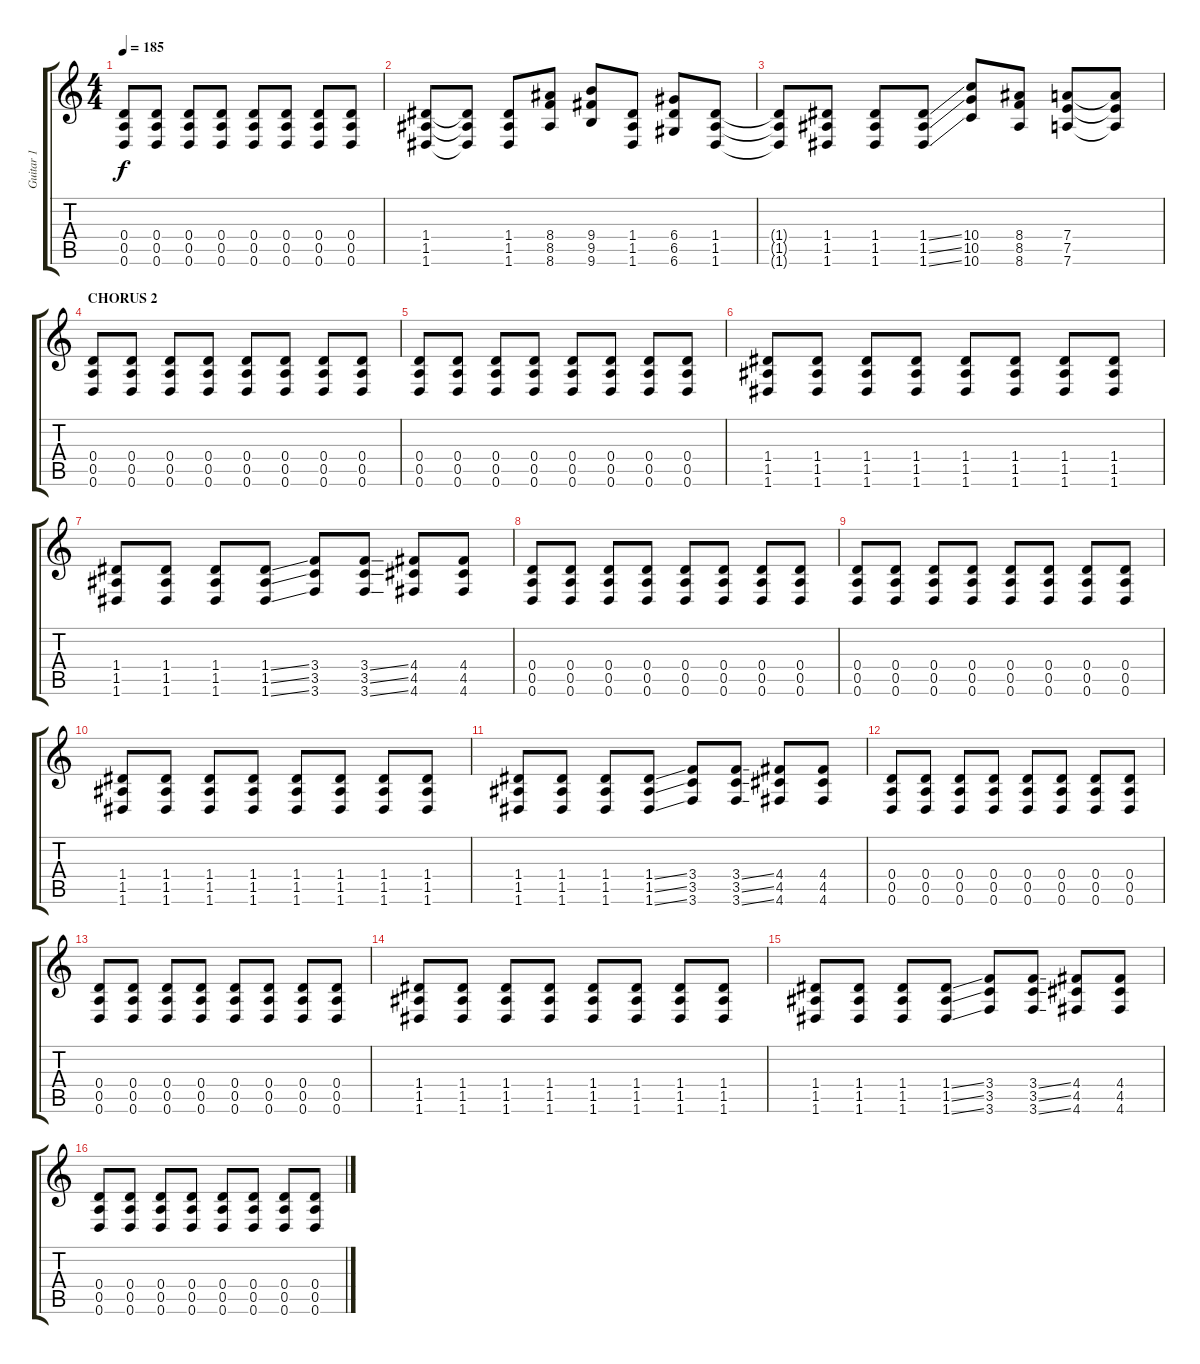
\track ("Guitar 1" "Guitar 1") {instrument distortionguitar}
\staff {score tabs}
\tuning (E4 B3 G3 D3 A2 D2) {hide}
\ts (4 4)
\tempo 185
\clef g2
\ks c
(0.4{t} 0.5{t} 0.6{t}).8{dy f} (0.4 0.5 0.6).8 (0.4 0.5 0.6).8 (0.4 0.5 0.6).8 (0.4 0.5 0.6).8 (0.4 0.5 0.6).8 (0.4 0.5 0.6).8 (0.4 0.5 0.6).8 |
(1.4 1.5 1.6).8 (1.4{t} 1.5{t} 1.6{t}).8 (1.4 1.5 1.6).8 (8.4 8.5 8.6).8 (9.4 9.5 9.6).8 (1.4 1.5 1.6).8 (6.4 6.5 6.6).8 (1.4 1.5 1.6).8 |
(1.4{t} 1.5{t} 1.6{t}).8 (1.4 1.5 1.6).8 (1.4 1.5 1.6).8 (1.4{ss} 1.5{ss} 1.6{ss}).8 (10.4 10.5 10.6).8 (8.4 8.5 8.6).8 (7.4 7.5 7.6).8 (7.4{t} 7.5{t} 7.6{t}).8 |
\section ("" "CHORUS 2")
(0.4 0.5 0.6).8 (0.4 0.5 0.6).8 (0.4 0.5 0.6).8 (0.4 0.5 0.6).8 (0.4 0.5 0.6).8 (0.4 0.5 0.6).8 (0.4 0.5 0.6).8 (0.4 0.5 0.6).8 |
(0.4 0.5 0.6).8 (0.4 0.5 0.6).8 (0.4 0.5 0.6).8 (0.4 0.5 0.6).8 (0.4 0.5 0.6).8 (0.4 0.5 0.6).8 (0.4 0.5 0.6).8 (0.4 0.5 0.6).8 |
(1.4 1.5 1.6).8 (1.4 1.5 1.6).8 (1.4 1.5 1.6).8 (1.4 1.5 1.6).8 (1.4 1.5 1.6).8 (1.4 1.5 1.6).8 (1.4 1.5 1.6).8 (1.4 1.5 1.6).8 |
(1.4 1.5 1.6).8 (1.4 1.5 1.6).8 (1.4 1.5 1.6).8 (1.4{ss} 1.5{ss} 1.6{ss}).8 (3.4 3.5 3.6).8 (3.4{ss} 3.5{ss} 3.6{ss}).8 (4.4 4.5 4.6).8 (4.4 4.5 4.6).8 |
(0.4 0.5 0.6).8 (0.4 0.5 0.6).8 (0.4 0.5 0.6).8 (0.4 0.5 0.6).8 (0.4 0.5 0.6).8 (0.4 0.5 0.6).8 (0.4 0.5 0.6).8 (0.4 0.5 0.6).8 |
(0.4 0.5 0.6).8 (0.4 0.5 0.6).8 (0.4 0.5 0.6).8 (0.4 0.5 0.6).8 (0.4 0.5 0.6).8 (0.4 0.5 0.6).8 (0.4 0.5 0.6).8 (0.4 0.5 0.6).8 |
(1.4 1.5 1.6).8 (1.4 1.5 1.6).8 (1.4 1.5 1.6).8 (1.4 1.5 1.6).8 (1.4 1.5 1.6).8 (1.4 1.5 1.6).8 (1.4 1.5 1.6).8 (1.4 1.5 1.6).8 |
(1.4 1.5 1.6).8 (1.4 1.5 1.6).8 (1.4 1.5 1.6).8 (1.4{ss} 1.5{ss} 1.6{ss}).8 (3.4 3.5 3.6).8 (3.4{ss} 3.5{ss} 3.6{ss}).8 (4.4 4.5 4.6).8 (4.4 4.5 4.6).8 |
(0.4 0.5 0.6).8 (0.4 0.5 0.6).8 (0.4 0.5 0.6).8 (0.4 0.5 0.6).8 (0.4 0.5 0.6).8 (0.4 0.5 0.6).8 (0.4 0.5 0.6).8 (0.4 0.5 0.6).8 |
(0.4 0.5 0.6).8 (0.4 0.5 0.6).8 (0.4 0.5 0.6).8 (0.4 0.5 0.6).8 (0.4 0.5 0.6).8 (0.4 0.5 0.6).8 (0.4 0.5 0.6).8 (0.4 0.5 0.6).8 |
(1.4 1.5 1.6).8 (1.4 1.5 1.6).8 (1.4 1.5 1.6).8 (1.4 1.5 1.6).8 (1.4 1.5 1.6).8 (1.4 1.5 1.6).8 (1.4 1.5 1.6).8 (1.4 1.5 1.6).8 |
(1.4 1.5 1.6).8 (1.4 1.5 1.6).8 (1.4 1.5 1.6).8 (1.4{ss} 1.5{ss} 1.6{ss}).8 (3.4 3.5 3.6).8 (3.4{ss} 3.5{ss} 3.6{ss}).8 (4.4 4.5 4.6).8 (4.4 4.5 4.6).8 |
(0.4 0.5 0.6).8 (0.4 0.5 0.6).8 (0.4 0.5 0.6).8 (0.4 0.5 0.6).8 (0.4 0.5 0.6).8 (0.4 0.5 0.6).8 (0.4 0.5 0.6).8 (0.4 0.5 0.6).8
